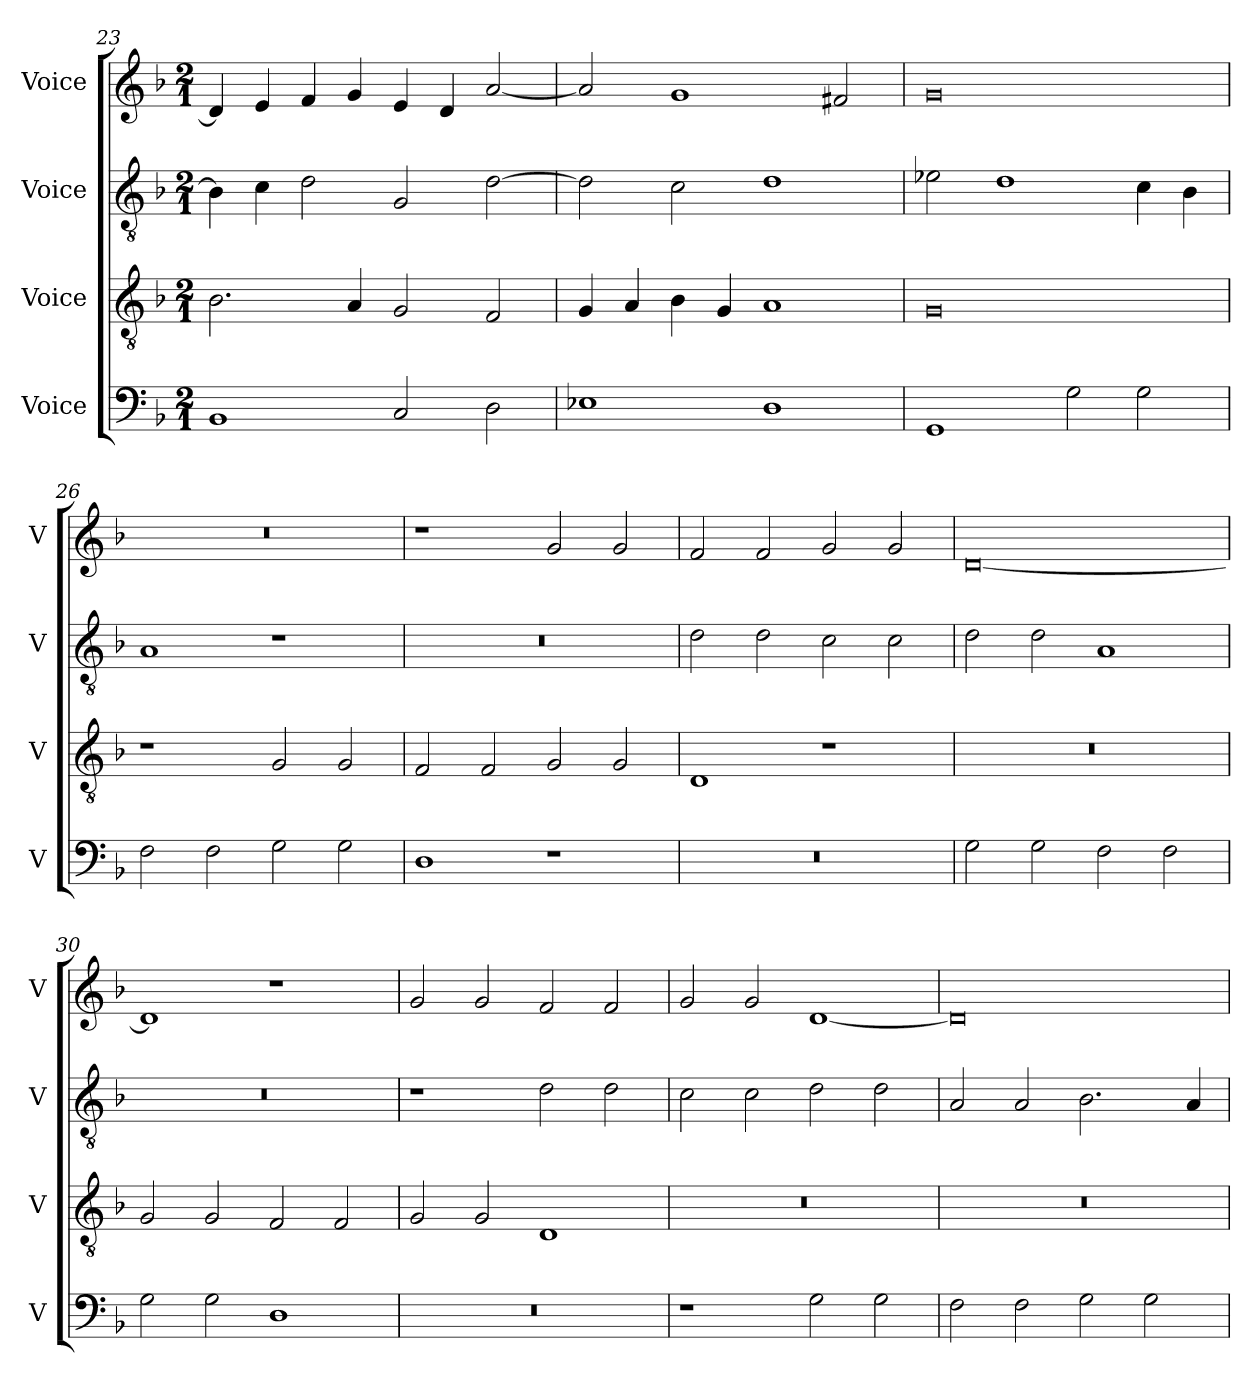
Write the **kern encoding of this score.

**kern	**kern	**kern	**kern
*part4	*part3	*part2	*part1
*staff4	*staff3	*staff2	*staff1
*I"Voice	*I"Voice	*I"Voice	*I"Voice
*I'V	*I'V	*I'V	*I'V
!!LO:PB:g=z
*clefF4	*clefGv2	*clefGv2	*clefG2
*k[b-]	*k[b-]	*k[b-]	*k[b-]
*M2/1	*M2/1	*M2/1	*M2/1
=23	=23	=23	=23
1BB-	2.B-\	4B-\]	4d/]
.	.	4c\	4e/
.	.	2d\	4f/
.	4A/	.	4g/
2C/	2G/	2G/	4e/
.	.	.	4d/
2D\	2F/	[2d\	[2a/
=24	=24	=24	=24
1E-X	4G/	2d\]	2a/]
.	4A/	.	.
.	4B-\	2c\	1g
.	4G/	.	.
1D	1A	1d	.
.	.	.	2f#X/
=25	=25	=25	=25
1GG	0G	2e-X\	0g
.	.	1d	.
2G\	.	.	.
2G\	.	4c\	.
.	.	4B-\	.
!!LO:LB:g=z
=26	=26	=26	=26
2F\	1r	1A	0r
2F\	.	.	.
2G\	2G/	1r	.
2G\	2G/	.	.
=27	=27	=27	=27
1D	2F/	0r	1r
.	2F/	.	.
1r	2G/	.	2g/
.	2G/	.	2g/
=28	=28	=28	=28
0r	1D	2d\	2f/
.	.	2d\	2f/
.	1r	2c\	2g/
.	.	2c\	2g/
=29	=29	=29	=29
2G\	0r	2d\	[0d
2G\	.	2d\	.
2F\	.	1A	.
2F\	.	.	.
!!LO:LB:g=z
=30	=30	=30	=30
2G\	2G/	0r	1d]
2G\	2G/	.	.
1D	2F/	.	1r
.	2F/	.	.
=31	=31	=31	=31
0r	2G/	1r	2g/
.	2G/	.	2g/
.	1D	2d\	2f/
.	.	2d\	2f/
=32	=32	=32	=32
1r	0r	2c\	2g/
.	.	2c\	2g/
2G\	.	2d\	[1d
2G\	.	2d\	.
=33	=33	=33	=33
2F\	0r	2A/	0d]
2F\	.	2A/	.
2G\	.	2.B-\	.
2G\	.	.	.
.	.	4A/	.
=	=	=	=
*-	*-	*-	*-
